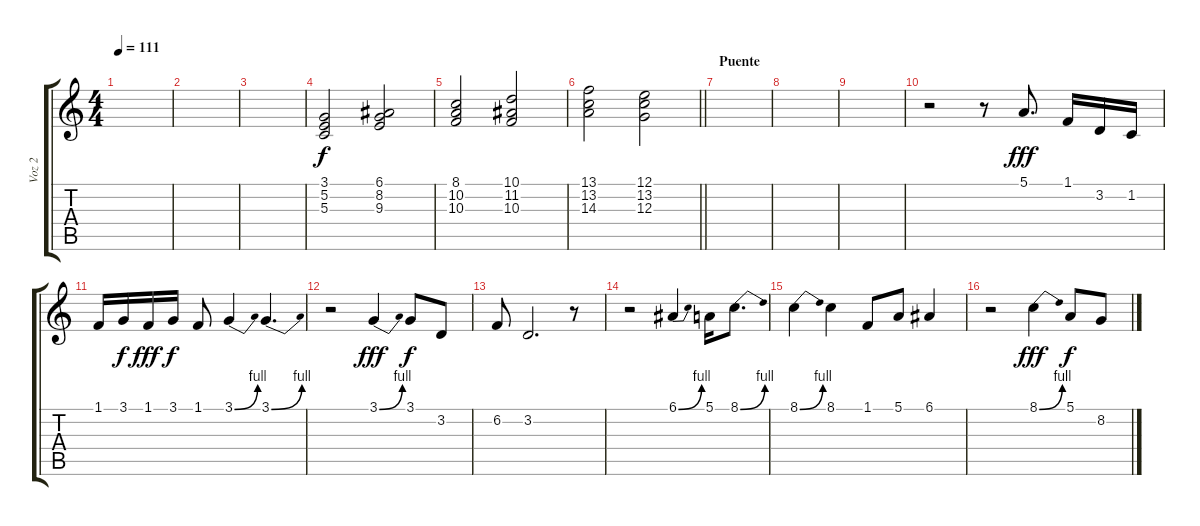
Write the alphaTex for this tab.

\track ("Voz 2" "Voz 2") {instrument lead1square}
\staff {score tabs}
\tuning (E4 B3 G3 D3 A2 E2) {hide}
\ts (4 4)
\tempo 111
\clef g2
\ks c
|
|
|
(3.1 5.2 5.3).2 (6.1 8.2 9.3).2 |
(8.1 10.2 10.3).2 (10.1 11.2 10.3).2 |
\barLineRight lightlight
(13.1 13.2 14.3).2 (12.1 13.2 12.3).2 |
\section ("" "Puente")
|
|
|
r.2 r.8 5.1.8{d dy fff} 1.1.16 3.2.16 1.2.16 |
1.1.16 3.1.16{dy f} 1.1.16{dy fff} 3.1.16{dy f} 1.1.8 3.1{be (bend 0 0 60 4)}.4 3.1{be (bend 0 0 60 4)}.4{d} |
r.2 3.1{be (bend 0 0 60 4)}.4{dy fff} 3.1.8{dy f} 3.2.8 |
6.2.8 3.2.2{d} r.8 |
r.2 6.1{be (bend 0 0 60 4)}.4 5.1.16 8.1{be (bend 0 0 60 4)}.8{d} |
8.1{be (bend 0 0 60 4)}.4 8.1.4 1.1.8 5.1.8 6.1.4 |
r.2 8.1{be (bend 0 0 60 4)}.4{dy fff} 5.1.8{dy f} 8.2.8
